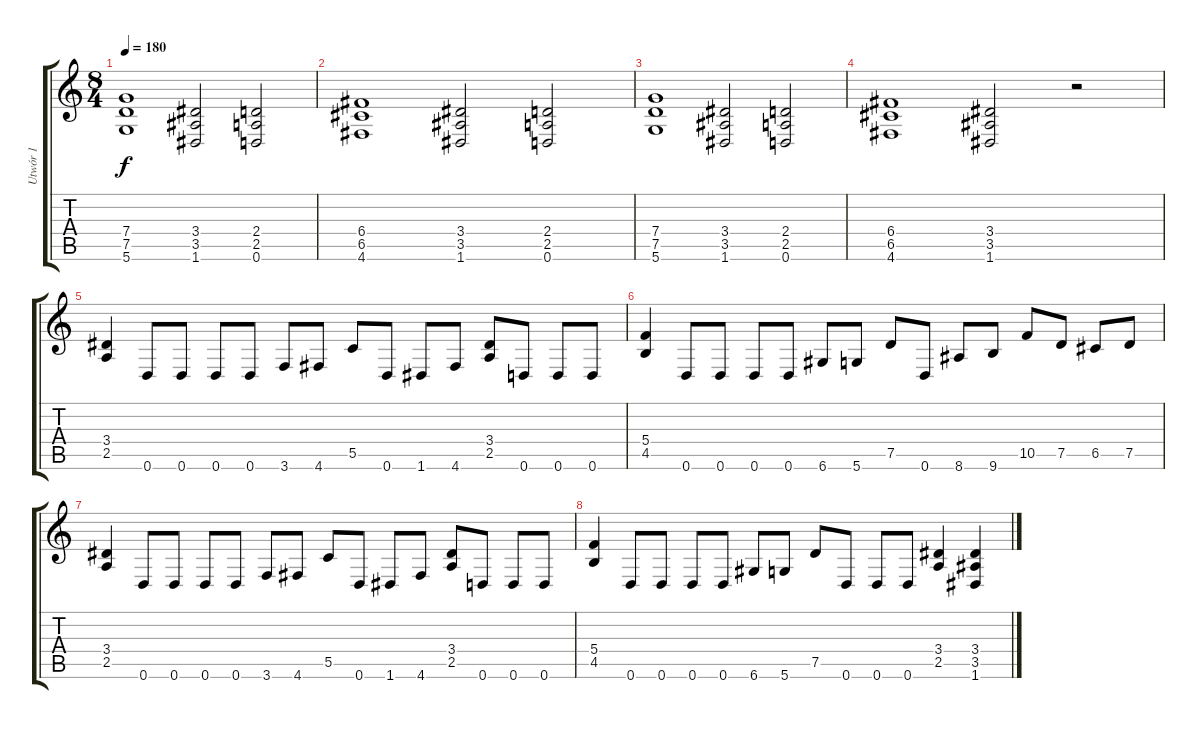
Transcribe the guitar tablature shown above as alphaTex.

\track ("Utwór 1" "Utwór 1") {instrument distortionguitar}
\staff {score tabs}
\tuning (D4 A3 F3 C3 G2 D2) {hide}
\ts (8 4)
\tempo 180
\clef g2
\ks c
(7.4 7.5 5.6).1{dy f} (3.4 3.5 1.6).2 (2.4 2.5 0.6).2 |
(6.4 6.5 4.6).1 (3.4 3.5 1.6).2 (2.4 2.5 0.6).2 |
(7.4 7.5 5.6).1 (3.4 3.5 1.6).2 (2.4 2.5 0.6).2 |
(6.4 6.5 4.6).1 (3.4 3.5 1.6).2 r.2 |
(3.4 2.5).4 0.6.8 0.6.8 0.6.8 0.6.8 3.6.8 4.6.8 5.5.8 0.6.8 1.6.8 4.6.8 (3.4 2.5).8 0.6.8 0.6.8 0.6.8 |
(5.4 4.5).4 0.6.8 0.6.8 0.6.8 0.6.8 6.6.8 5.6.8 7.5.8 0.6.8 8.6.8 9.6.8 10.5.8 7.5.8 6.5.8 7.5.8 |
(3.4 2.5).4 0.6.8 0.6.8 0.6.8 0.6.8 3.6.8 4.6.8 5.5.8 0.6.8 1.6.8 4.6.8 (3.4 2.5).8 0.6.8 0.6.8 0.6.8 |
(5.4 4.5).4 0.6.8 0.6.8 0.6.8 0.6.8 6.6.8 5.6.8 7.5.8 0.6.8 0.6.8 0.6.8 (3.4 2.5).4 (3.4 3.5 1.6).4
